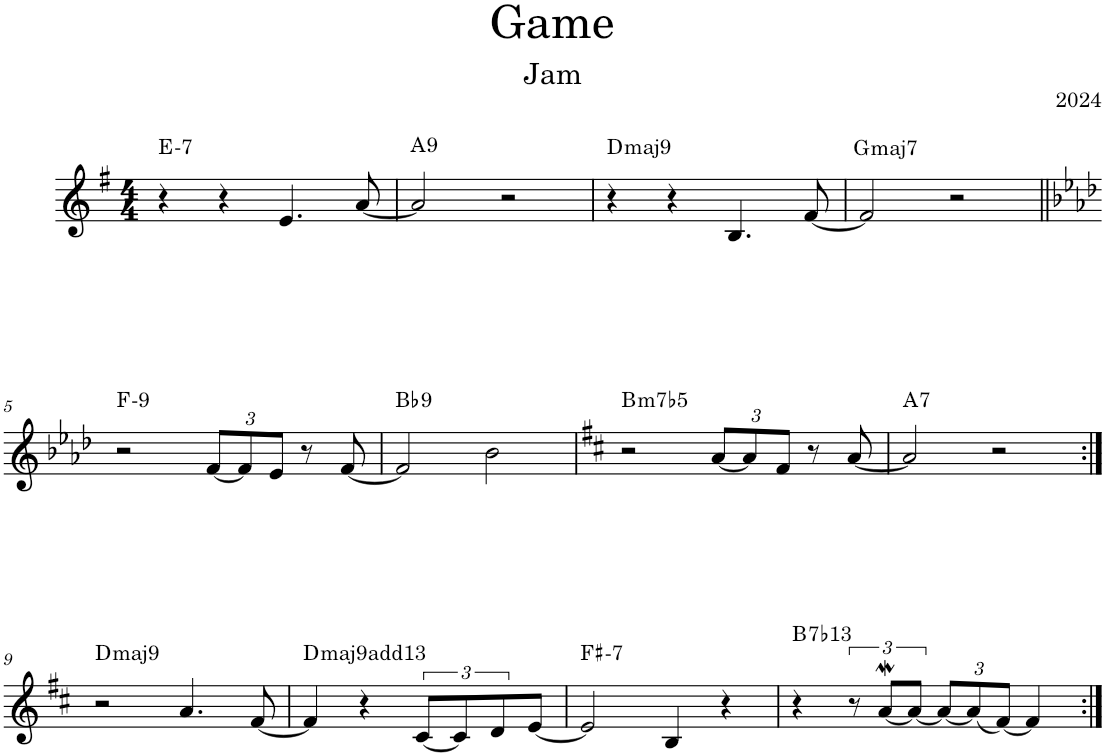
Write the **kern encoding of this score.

**kern	**harte
*part1	*part1
*staff1	*
*I"Piano	*
*I'Pno.	*
*clefG2	*
*k[f#]	*
*M4/4	*
=1	=1
!	!LO:H:kt=7
4r	E:min7
4r	.
4.e/	.
[8a/	.
=2	=2
!	!LO:H:kt=9
2a/]	A:9
2r	.
=3	=3
!	!LO:H:kt=maj9
4r	D:maj9
4r	.
4.B/	.
[8f#/	.
=4	=4
!	!LO:H:kt=maj7
2f#/]	G:maj7
2r	.
!!LO:LB:g=z
=5||	=5||
*k[b-e-a-d-]	*
!	!LO:H:kt=9
2r	F:min9
*Xbrackettup	*
[12f/L	.
12f/]	.
12e-/J	.
8r	.
[8f/	.
=6	=6
!	!LO:H:kt=9
2f/]	Bb:9
2b-\	.
=7	=7
*k[f#c#]	*
!	!LO:H:kt=m7b5
2r	B:hdim7
[12a/L	.
12a/]	.
12f#/J	.
8r	.
[8a/	.
=8	=8
!	!LO:H:kt=7
2a/]	A:7
2r	.
!!LO:LB:g=z
=9:|!	=9:|!
*k[f#c#]	*
!	!LO:H:kt=maj9
2r	D:maj9
4.a/	.
[8f#/	.
=10	=10
!	!LO:H:kt=maj9
4f#/]	D:maj9(13)
4r	.
[8c#/L	.
8c#/]	.
8d/	.
[8e/J	.
=11	=11
!	!LO:H:kt=7
2e/]	F#:min7
4B/	.
4r	.
=12	=12
!	!LO:H:kt=7
4r	B:7(b13)
12r	.
[4aW/	.
(12a/]	.
[12f#/J)	.
4f#/]	.
=:|!	=:|!
*-	*-
